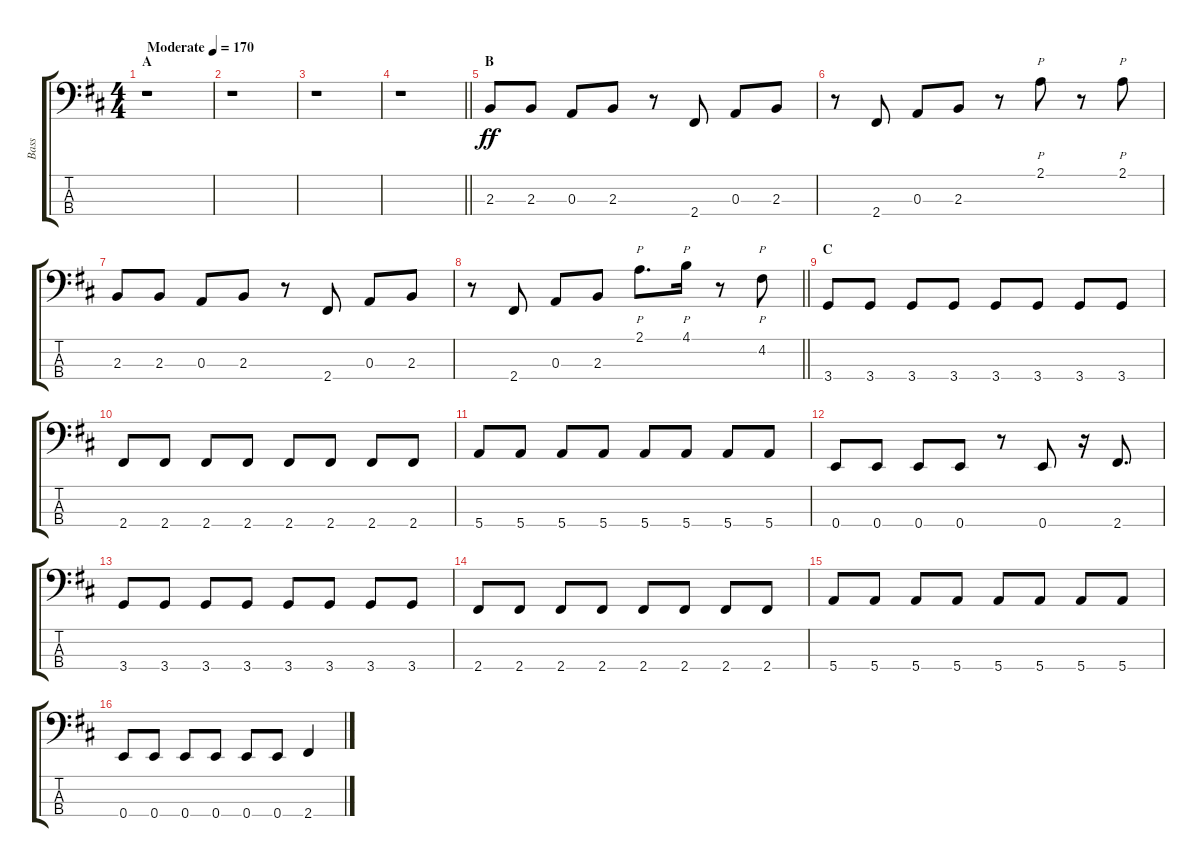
\track ("Bass" "Bass") {instrument electricbassfinger}
\staff {score tabs}
\tuning (G2 D2 A1 E1) {hide}
\ts (4 4)
\section ("" "A")
\tempo (170 "Moderate")
\clef f4
\ks d
r.1{dy ff instrument electricbassfinger} |
r.1 |
r.1 |
\barLineRight lightlight
r.1 |
\section ("" "B")
2.3.8 2.3.8 0.3.8 2.3.8 r.8 2.4.8 0.3.8 2.3.8 |
r.8 2.4.8 0.3.8 2.3.8 r.8 2.1.8{p instrument slapbass1} r.8 2.1.8{p} |
2.3.8{instrument electricbassfinger} 2.3.8 0.3.8 2.3.8 r.8 2.4.8 0.3.8 2.3.8 |
\barLineRight lightlight
r.8 2.4.8 0.3.8 2.3.8 2.1.8{p d instrument slapbass1} 4.1.16{p} r.8 4.2.8{p} |
\section ("" "C")
3.4.8{instrument electricbassfinger} 3.4.8 3.4.8 3.4.8 3.4.8 3.4.8 3.4.8 3.4.8 |
2.4.8 2.4.8 2.4.8 2.4.8 2.4.8 2.4.8 2.4.8 2.4.8 |
5.4.8 5.4.8 5.4.8 5.4.8 5.4.8 5.4.8 5.4.8 5.4.8 |
0.4.8 0.4.8 0.4.8 0.4.8 r.8 0.4.8 r.16 2.4.8{d} |
3.4.8 3.4.8 3.4.8 3.4.8 3.4.8 3.4.8 3.4.8 3.4.8 |
2.4.8 2.4.8 2.4.8 2.4.8 2.4.8 2.4.8 2.4.8 2.4.8 |
5.4.8 5.4.8 5.4.8 5.4.8 5.4.8 5.4.8 5.4.8 5.4.8 |
0.4.8 0.4.8 0.4.8 0.4.8 0.4.8 0.4.8 2.4.4
